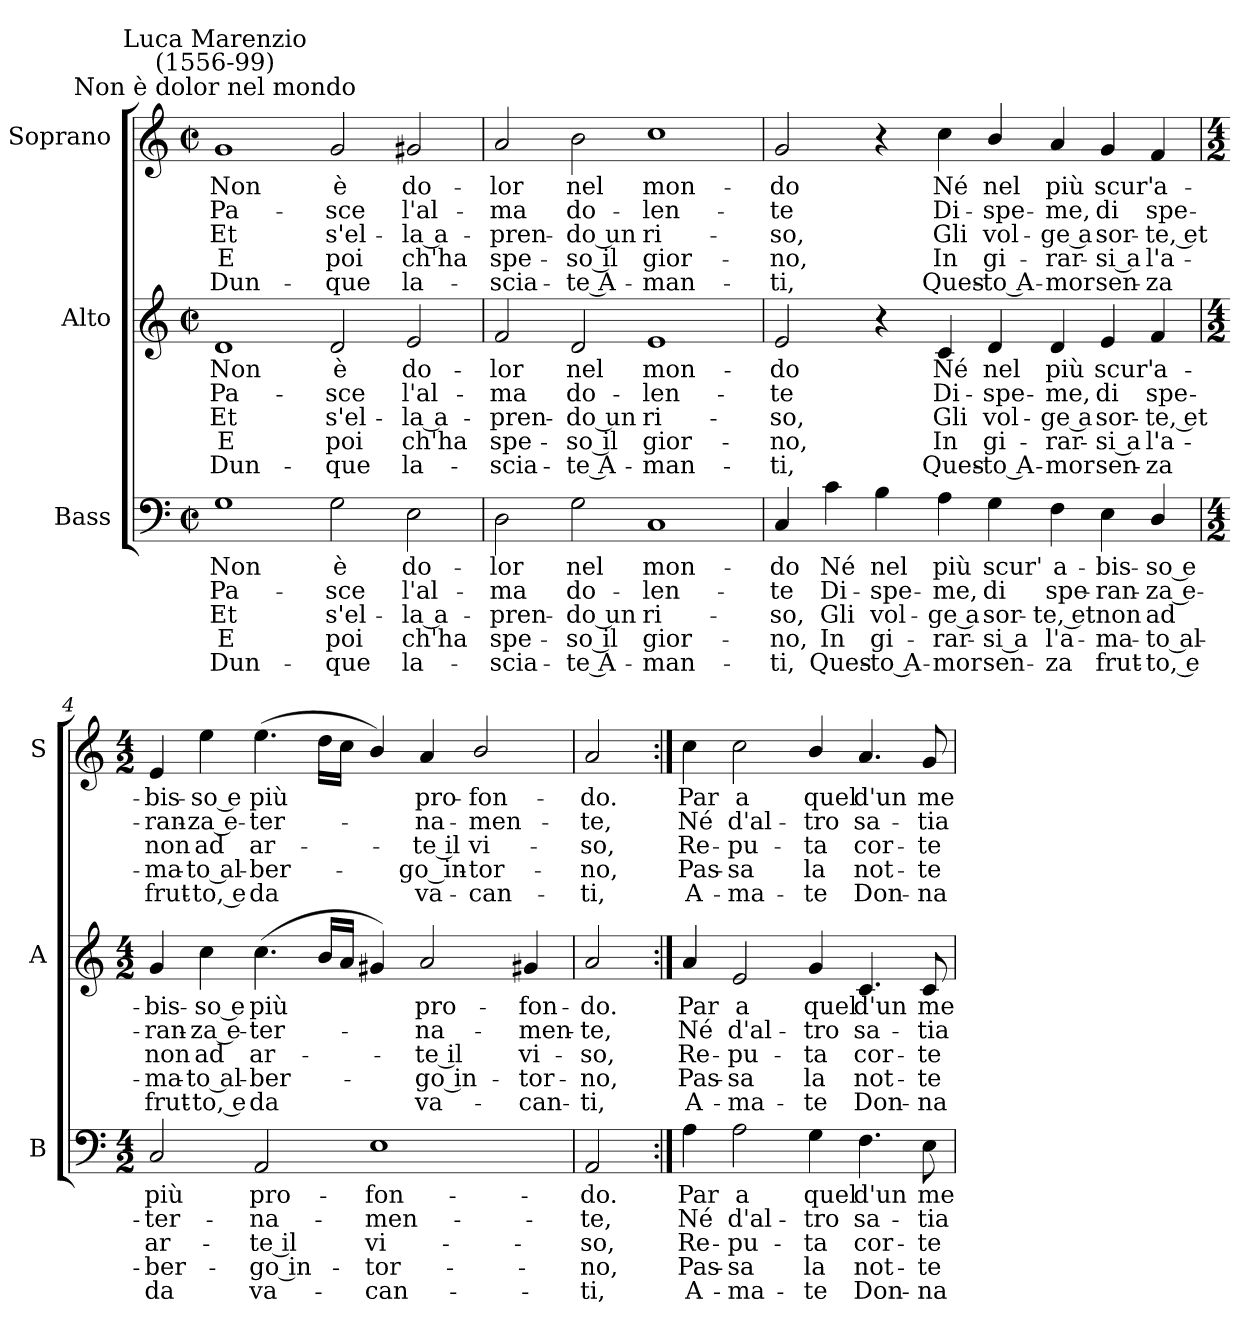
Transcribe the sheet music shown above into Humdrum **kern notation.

**kern	**text	**text	**text	**text	**text	**kern	**text	**text	**text	**text	**text	**kern	**text	**text	**text	**text	**text
*part3	*part3	*part3	*part3	*part3	*part3	*part2	*part2	*part2	*part2	*part2	*part2	*part1	*part1	*part1	*part1	*part1	*part1
*staff3	*staff3	*staff3	*staff3	*staff3	*staff3	*staff2	*staff2	*staff2	*staff2	*staff2	*staff2	*staff1	*staff1	*staff1	*staff1	*staff1	*staff1
*I"Bass	*	*	*	*	*	*I"Alto	*	*	*	*	*	*I"Soprano	*	*	*	*	*
*I'B	*	*	*	*	*	*I'A	*	*	*	*	*	*I'S	*	*	*	*	*
*clefF4	*	*	*	*	*	*clefG2	*	*	*	*	*	*clefG2	*	*	*	*	*
*k[]	*	*	*	*	*	*k[]	*	*	*	*	*	*k[]	*	*	*	*	*
*C:	*	*	*	*	*	*C:	*	*	*	*	*	*C:	*	*	*	*	*
*M4/2	*	*	*	*	*	*M4/2	*	*	*	*	*	*M4/2	*	*	*	*	*
*met(c|)	*	*	*	*	*	*met(c|)	*	*	*	*	*	*met(c|)	*	*	*	*	*
=1	=1	=1	=1	=1	=1	=1	=1	=1	=1	=1	=1	=1	=1	=1	=1	=1	=1
!	!	!	!	!	!	!	!	!	!	!	!	!LO:TX:a:cj:t=Non è dolor nel mondo	!	!	!	!	!
!	!	!	!	!	!	!	!	!	!	!	!	!LO:TX:a:cj:t=Luca Marenzio\n(1556-99)	!	!	!	!	!
!	!LO:LY:b	!LO:LY:b	!LO:LY:b	!LO:LY:b	!LO:LY:b	!	!LO:LY:b	!LO:LY:b	!LO:LY:b	!LO:LY:b	!LO:LY:b	!	!LO:LY:b	!LO:LY:b	!LO:LY:b	!LO:LY:b	!LO:LY:b
1G	Non	Pa-	-Et	E	Dun-	1d	Non	Pa-	-Et	E	Dun-	1g	Non	Pa-	-Et	E	Dun-
!	!LO:LY:b	!LO:LY:b	!LO:LY:b	!LO:LY:b	!LO:LY:b	!	!LO:LY:b	!LO:LY:b	!LO:LY:b	!LO:LY:b	!LO:LY:b	!	!LO:LY:b	!LO:LY:b	!LO:LY:b	!LO:LY:b	!LO:LY:b
2G	-è	sce	s'el-	-poi	que	2d	-è	sce	s'el-	-poi	que	2g	-è	sce	s'el-	-poi	que
!	!LO:LY:b	!LO:LY:b	!LO:LY:b	!LO:LY:b	!LO:LY:b	!	!LO:LY:b	!LO:LY:b	!LO:LY:b	!LO:LY:b	!LO:LY:b	!	!LO:LY:b	!LO:LY:b	!LO:LY:b	!LO:LY:b	!LO:LY:b
2E	do-	-l'al-	-la a-	-ch'ha	la-	2e	do-	-l'al-	-la a-	-ch'ha	la-	2g#X	do-	-l'al-	-la a-	-ch'ha	la-
=2	=2	=2	=2	=2	=2	=2	=2	=2	=2	=2	=2	=2	=2	=2	=2	=2	=2
!	!LO:LY:b	!LO:LY:b	!LO:LY:b	!LO:LY:b	!LO:LY:b	!	!LO:LY:b	!LO:LY:b	!LO:LY:b	!LO:LY:b	!LO:LY:b	!	!LO:LY:b	!LO:LY:b	!LO:LY:b	!LO:LY:b	!LO:LY:b
2D	-lor	ma	pren-	-spe-	-scia-	2f	-lor	ma	pren-	-spe-	-scia-	2a	-lor	ma	pren-	-spe-	-scia-
!	!LO:LY:b	!LO:LY:b	!LO:LY:b	!LO:LY:b	!LO:LY:b	!	!LO:LY:b	!LO:LY:b	!LO:LY:b	!LO:LY:b	!LO:LY:b	!	!LO:LY:b	!LO:LY:b	!LO:LY:b	!LO:LY:b	!LO:LY:b
2G	-nel	do-	-do un	so il	te A-	2d	-nel	do-	-do un	so il	te A-	2b	-nel	do-	-do un	so il	te A-
!	!LO:LY:b	!LO:LY:b	!LO:LY:b	!LO:LY:b	!LO:LY:b	!	!LO:LY:b	!LO:LY:b	!LO:LY:b	!LO:LY:b	!LO:LY:b	!	!LO:LY:b	!LO:LY:b	!LO:LY:b	!LO:LY:b	!LO:LY:b
1C	-mon-	-len-	-ri-	-gior-	-man-	1e	-mon-	-len-	-ri-	-gior-	-man-	1cc	-mon-	-len-	-ri-	-gior-	-man-
=3	=3	=3	=3	=3	=3	=3	=3	=3	=3	=3	=3	=3	=3	=3	=3	=3	=3
!	!LO:LY:b	!LO:LY:b	!LO:LY:b	!LO:LY:b	!LO:LY:b	!	!LO:LY:b	!LO:LY:b	!LO:LY:b	!LO:LY:b	!LO:LY:b	!	!LO:LY:b	!LO:LY:b	!LO:LY:b	!LO:LY:b	!LO:LY:b
4C	-do	te	so,	no,	ti,	2e	-do	te	so,	no,	ti,	2g	-do	te	so,	no,	ti,
!	!LO:LY:b	!LO:LY:b	!LO:LY:b	!LO:LY:b	!LO:LY:b	!	!	!	!	!	!	!	!	!	!	!	!
4c	Né	Di-	-Gli	In	Ques-	.	.	.	.	.	.	.	.	.	.	.	.
!	!LO:LY:b	!LO:LY:b	!LO:LY:b	!LO:LY:b	!LO:LY:b	!	!	!	!	!	!	!	!	!	!	!	!
4B	-nel	spe-	-vol-	-gi-	-to A-	4r	.	.	.	.	.	4r	.	.	.	.	.
!	!LO:LY:b	!LO:LY:b	!LO:LY:b	!LO:LY:b	!LO:LY:b	!	!LO:LY:b	!LO:LY:b	!LO:LY:b	!LO:LY:b	!LO:LY:b	!	!LO:LY:b	!LO:LY:b	!LO:LY:b	!LO:LY:b	!LO:LY:b
4A	-più	me,	ge a	rar-	-mor	4c	Né	Di-	-Gli	In	Ques-	4cc	Né	Di-	-Gli	In	Ques-
!	!LO:LY:b	!LO:LY:b	!LO:LY:b	!LO:LY:b	!LO:LY:b	!	!LO:LY:b	!LO:LY:b	!LO:LY:b	!LO:LY:b	!LO:LY:b	!	!LO:LY:b	!LO:LY:b	!LO:LY:b	!LO:LY:b	!LO:LY:b
4G	scur'	di	sor-	-si a	sen-	4d	-nel	spe-	-vol-	-gi-	-to A-	4b/	-nel	spe-	-vol-	-gi-	-to A-
!	!LO:LY:b	!LO:LY:b	!LO:LY:b	!LO:LY:b	!LO:LY:b	!	!LO:LY:b	!LO:LY:b	!LO:LY:b	!LO:LY:b	!LO:LY:b	!	!LO:LY:b	!LO:LY:b	!LO:LY:b	!LO:LY:b	!LO:LY:b
4F	-a-	-spe-	-te, et	l'a-	-za	4d	-più	me,	ge a	rar-	-mor	4a	-più	me,	ge a	rar-	-mor
!	!LO:LY:b	!LO:LY:b	!LO:LY:b	!LO:LY:b	!LO:LY:b	!	!LO:LY:b	!LO:LY:b	!LO:LY:b	!LO:LY:b	!LO:LY:b	!	!LO:LY:b	!LO:LY:b	!LO:LY:b	!LO:LY:b	!LO:LY:b
4E	bis-	-ran-	-non	ma-	-frut-	4e	scur'	di	sor-	-si a	sen-	4g	scur'	di	sor-	-si a	sen-
!	!LO:LY:b	!LO:LY:b	!LO:LY:b	!LO:LY:b	!LO:LY:b	!	!LO:LY:b	!LO:LY:b	!LO:LY:b	!LO:LY:b	!LO:LY:b	!	!LO:LY:b	!LO:LY:b	!LO:LY:b	!LO:LY:b	!LO:LY:b
4D/	-so e	za e-	-ad	to al-	-to, e	4f	-a-	-spe-	-te, et	l'a-	-za	4f	-a-	-spe-	-te, et	l'a-	-za
!!LO:LB:g=z
=4	=4	=4	=4	=4	=4	=4	=4	=4	=4	=4	=4	=4	=4	=4	=4	=4	=4
*M4/2	*	*	*	*	*	*M4/2	*	*	*	*	*	*M4/2	*	*	*	*	*
!	!LO:LY:b	!LO:LY:b	!LO:LY:b	!LO:LY:b	!LO:LY:b	!	!LO:LY:b	!LO:LY:b	!LO:LY:b	!LO:LY:b	!LO:LY:b	!	!LO:LY:b	!LO:LY:b	!LO:LY:b	!LO:LY:b	!LO:LY:b
2C	più	ter-	-ar-	-ber-	-da	4g	bis-	-ran-	-non	ma-	-frut-	4e	bis-	-ran-	-non	ma-	-frut-
!	!	!	!	!	!	!	!LO:LY:b	!LO:LY:b	!LO:LY:b	!LO:LY:b	!LO:LY:b	!	!LO:LY:b	!LO:LY:b	!LO:LY:b	!LO:LY:b	!LO:LY:b
.	.	.	.	.	.	4cc	-so e	za e-	-ad	to al-	-to, e	4ee	-so e	za e-	-ad	to al-	-to, e
!	!LO:LY:b	!LO:LY:b	!LO:LY:b	!LO:LY:b	!LO:LY:b	!	!LO:LY:b	!LO:LY:b	!LO:LY:b	!LO:LY:b	!LO:LY:b	!	!LO:LY:b	!LO:LY:b	!LO:LY:b	!LO:LY:b	!LO:LY:b
2AA	pro-	-na-	-te il	go in-	-va-	(<4.cc	più	ter-	ar-	ber-	da	(>4.ee	più	ter-	ar-	ber-	da
.	.	.	.	.	.	16bLL	.	.	.	.	.	16ddLL	.	.	.	.	.
.	.	.	.	.	.	16aJJ	.	.	.	.	.	16ccJJ	.	.	.	.	.
!	!LO:LY:b	!LO:LY:b	!LO:LY:b	!LO:LY:b	!LO:LY:b	!	!	!	!	!	!	!	!	!	!	!	!
1E	-fon-	-men-	-vi-	-tor-	-can-	4g#X)	.	.	.	.	.	4b/)	.	.	.	.	.
!	!	!	!	!	!	!	!LO:LY:b	!LO:LY:b	!LO:LY:b	!LO:LY:b	!LO:LY:b	!	!LO:LY:b	!LO:LY:b	!LO:LY:b	!LO:LY:b	!LO:LY:b
.	.	.	.	.	.	2a	pro-	-na-	-te il	go in-	-va-	4a	pro-	-na-	-te il	go_in-	-va-
!	!	!	!	!	!	!	!	!	!	!	!	!	!LO:LY:b	!LO:LY:b	!LO:LY:b	!LO:LY:b	!LO:LY:b
.	.	.	.	.	.	.	.	.	.	.	.	2b/	-fon-	-men-	-vi-	-tor-	-can-
!	!	!	!	!	!	!	!LO:LY:b	!LO:LY:b	!LO:LY:b	!LO:LY:b	!LO:LY:b	!	!	!	!	!	!
.	.	.	.	.	.	4g#X	-fon-	-men-	-vi-	-tor-	-can-	.	.	.	.	.	.
=5	=5	=5	=5	=5	=5	=5	=5	=5	=5	=5	=5	=5	=5	=5	=5	=5	=5
!	!LO:LY:b	!LO:LY:b	!LO:LY:b	!LO:LY:b	!LO:LY:b	!	!LO:LY:b	!LO:LY:b	!LO:LY:b	!LO:LY:b	!LO:LY:b	!	!LO:LY:b	!LO:LY:b	!LO:LY:b	!LO:LY:b	!LO:LY:b
2AA	-do.	te,	so,	no,	ti,	2a	-do.	te,	so,	no,	ti,	2a	-do.	te,	so,	no,	ti,
=6:|!	=6:|!	=6:|!	=6:|!	=6:|!	=6:|!	=6:|!	=6:|!	=6:|!	=6:|!	=6:|!	=6:|!	=6:|!	=6:|!	=6:|!	=6:|!	=6:|!	=6:|!
!	!LO:LY:b	!LO:LY:b	!LO:LY:b	!LO:LY:b	!LO:LY:b	!	!LO:LY:b	!LO:LY:b	!LO:LY:b	!LO:LY:b	!LO:LY:b	!	!LO:LY:b	!LO:LY:b	!LO:LY:b	!LO:LY:b	!LO:LY:b
4A	Par	Né	Re-	-Pas-	-A-	4a	Par	Né	Re-	-Pas-	-A-	4cc	Par	Né	Re-	-Pas-	-A-
!	!LO:LY:b	!LO:LY:b	!LO:LY:b	!LO:LY:b	!LO:LY:b	!	!LO:LY:b	!LO:LY:b	!LO:LY:b	!LO:LY:b	!LO:LY:b	!	!LO:LY:b	!LO:LY:b	!LO:LY:b	!LO:LY:b	!LO:LY:b
2A	-a	d'al-	-pu-	-sa	ma-	2e	-a	d'al-	-pu-	-sa	ma-	2cc	-a	d'al-	-pu-	-sa	ma-
!	!LO:LY:b	!LO:LY:b	!LO:LY:b	!LO:LY:b	!LO:LY:b	!	!LO:LY:b	!LO:LY:b	!LO:LY:b	!LO:LY:b	!LO:LY:b	!	!LO:LY:b	!LO:LY:b	!LO:LY:b	!LO:LY:b	!LO:LY:b
4G	-quel	tro	ta	la	te	4g	-quel	tro	ta	la	te	4b/	-quel	tro	ta	la	te
!	!LO:LY:b	!LO:LY:b	!LO:LY:b	!LO:LY:b	!LO:LY:b	!	!LO:LY:b	!LO:LY:b	!LO:LY:b	!LO:LY:b	!LO:LY:b	!	!LO:LY:b	!LO:LY:b	!LO:LY:b	!LO:LY:b	!LO:LY:b
4.F	d'un	sa-	-cor-	-not-	-Don-	4.c	d'un	sa-	-cor-	-not-	-Don-	4.a	d'un	sa-	-cor-	-not-	-Don-
!	!LO:LY:b	!LO:LY:b	!LO:LY:b	!LO:LY:b	!LO:LY:b	!	!LO:LY:b	!LO:LY:b	!LO:LY:b	!LO:LY:b	!LO:LY:b	!	!LO:LY:b	!LO:LY:b	!LO:LY:b	!LO:LY:b	!LO:LY:b
8E	-me-	-tia	te-	-te	na	8c	-me-	-tia	te-	-te	na	8g	-me-	-tia	te-	-te	na
=	=	=	=	=	=	=	=	=	=	=	=	=	=	=	=	=	=
*-	*-	*-	*-	*-	*-	*-	*-	*-	*-	*-	*-	*-	*-	*-	*-	*-	*-
